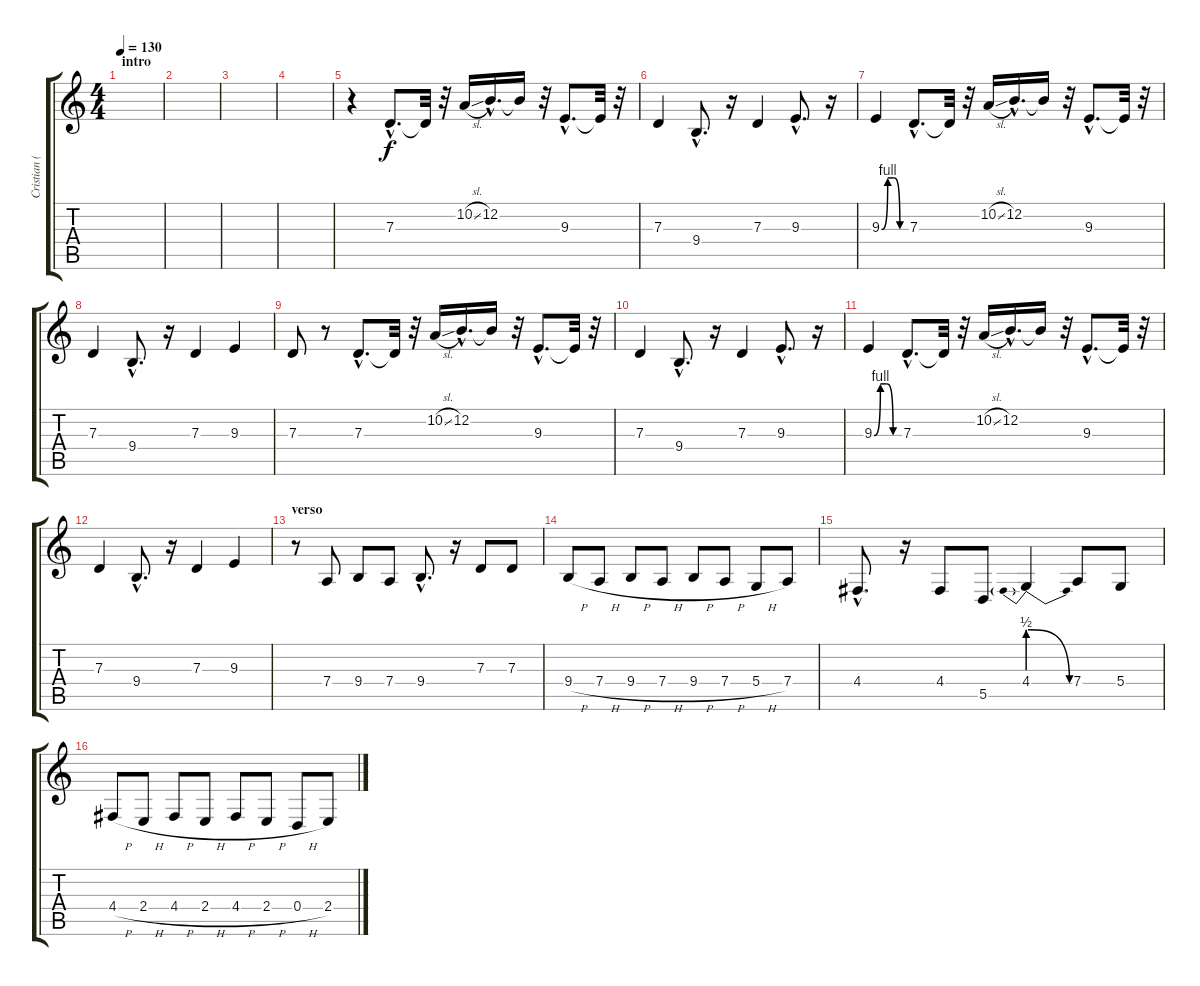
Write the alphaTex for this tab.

\track ("Cristian (voz)" "Cristian (") {instrument lead6voice}
\staff {score tabs}
\tuning (E4 B3 G3 D3 A2 E2) {hide}
\ts (4 4)
\section ("" "intro")
\tempo 130
\clef g2
\ks c
|
|
|
|
\section ("" "")
r.4{volume 13 balance 2} 7.3{hac}.8{d} 7.3{t}.32 r.32 10.2{sl}.16 12.2{hac}.16{d} 12.2{t}.16 r.32 9.3{hac}.8{d} 9.3{t}.32 r.32 |
7.3.4 9.4{hac}.8{d} r.16 7.3.4 9.3{hac}.8{d} r.16 |
9.3{be (custom 0 0 15 4 30 4 45 0 60 0)}.4 7.3{hac}.8{d} 7.3{t}.32 r.32 10.2{sl}.16 12.2{hac}.16{d} 12.2{t}.16 r.32 9.3{hac}.8{d} 9.3{t}.32 r.32 |
7.3.4 9.4{hac}.8{d} r.16 7.3.4 9.3.4 |
7.3.8 r.8 7.3{hac}.8{d} 7.3{t}.32 r.32 10.2{sl}.16 12.2{hac}.16{d} 12.2{t}.16 r.32 9.3{hac}.8{d} 9.3{t}.32 r.32 |
7.3.4 9.4{hac}.8{d} r.16 7.3.4 9.3{hac}.8{d} r.16 |
9.3{be (custom 0 0 15 4 30 4 45 0 60 0)}.4 7.3{hac}.8{d} 7.3{t}.32 r.32 10.2{sl}.16 12.2{hac}.16{d} 12.2{t}.16 r.32 9.3{hac}.8{d} 9.3{t}.32 r.32 |
7.3.4 9.4{hac}.8{d} r.16 7.3.4 9.3.4 |
\section ("" "verso")
r.8 7.4.8{volume 15 balance 6} 9.4.8 7.4.8 9.4{hac}.8{d} r.16 7.3.8 7.3.8 |
9.4{h}.8 7.4{h}.8 9.4{h}.8 7.4{h}.8 9.4{h}.8 7.4{h}.8 5.4{h}.8 7.4.8 |
4.4{hac}.8{d} r.16 4.4.8 5.5.8 4.4{be (prebendrelease 0 2 60 0)}.4 7.4.8 5.4.8 |
4.4{h}.8 2.4{h}.8 4.4{h}.8 2.4{h}.8 4.4{h}.8 2.4{h}.8 0.4{h}.8 2.4.8
